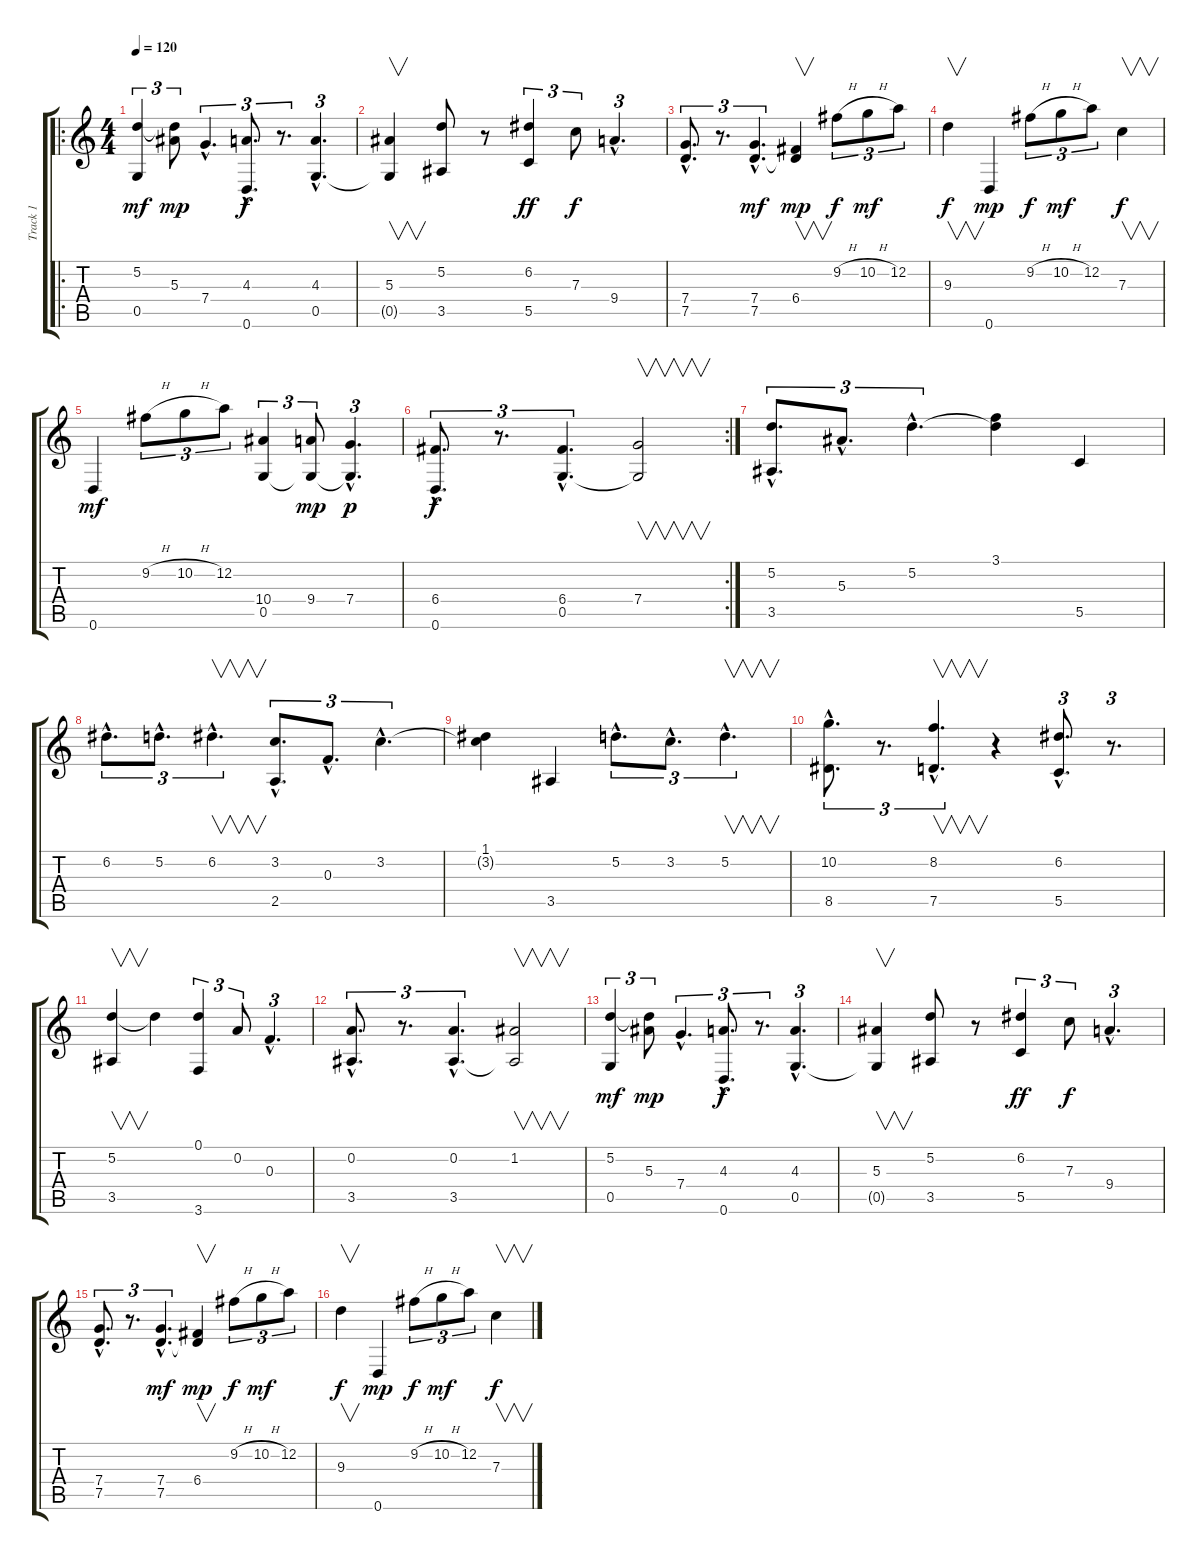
\track ("Track 1" "Track 1") {instrument acousticguitarnylon}
\staff {score tabs}
\tuning (D4 A3 F3 C3 G2 D2) {hide}
\ro
\ts (4 4)
\tempo 120
\clef g2
\ks c
(5.2 0.5).4{tu (3 2) dy mf instrument acousticguitarnylon} (5.2{t} 5.3).8{tu (3 2) dy mp} 7.4{hac}.4{d tu (3 2)} (4.3{hac} 0.6{hac}).8{d tu (3 2) dy f} r.8{d tu (3 2)} (4.3{hac} 0.5{hac}).4{d tu (3 2)} |
(5.3 0.5{t}).4{v} (5.2 3.5).8 r.8 (6.2 5.5).4{tu (3 2) dy ff} 7.3.8{tu (3 2) dy f} 9.4{hac}.4{d tu (3 2)} |
(7.4{hac} 7.5{hac}).8{d tu (3 2)} r.8{d tu (3 2)} (7.4{hac} 7.5{hac}).4{d tu (3 2) dy mf} (6.4 7.5{t}).4{v dy mp} 9.2{h}.8{tu (3 2) dy f} 10.2{h}.8{tu (3 2) dy mf} 12.2.8{tu (3 2)} |
9.3.4{v dy f} 0.6.4{dy mp} 9.2{h}.8{tu (3 2) dy f} 10.2{h}.8{tu (3 2) dy mf} 12.2.8{tu (3 2)} 7.3.4{v dy f} |
0.6.4{dy mf} 9.2{h}.8{tu (3 2)} 10.2{h}.8{tu (3 2)} 12.2.8{tu (3 2)} (10.4 0.5).4{tu (3 2)} (9.4 0.5{t}).8{tu (3 2) dy mp} (7.4{hac} 0.5{hac t}).4{d tu (3 2) dy p} |
\rc 2
(6.4{hac} 0.6{hac}).8{d tu (3 2) dy f} r.8{d tu (3 2)} (6.4{hac} 0.5{hac}).4{d tu (3 2)} (7.4 0.5{t}).2{v} |
(5.2{hac} 3.5{hac}).8{d tu (3 2)} 5.3{hac}.8{d tu (3 2)} 5.2{hac}.4{d tu (3 2)} (3.1 5.2{t}).4 5.5.4 |
6.2{hac}.8{d tu (3 2)} 5.2{hac}.8{d tu (3 2)} 6.2{hac}.4{v d tu (3 2)} (3.2{hac} 2.5{hac}).8{d tu (3 2)} 0.3{hac}.8{d tu (3 2)} 3.2{hac}.4{d tu (3 2)} |
(1.1 3.2{t}).4 3.5.4 5.2{hac}.8{d tu (3 2)} 3.2{hac}.8{d tu (3 2)} 5.2{hac}.4{v d tu (3 2)} |
(10.2{hac} 8.5{hac}).8{d tu (3 2)} r.8{d tu (3 2)} (8.2{hac} 7.5{hac}).4{v d tu (3 2)} r.4 (6.2{hac} 5.5{hac}).8{d tu (3 2)} r.8{d tu (3 2)} |
(5.2 3.5).4{v} 5.2{t}.4 (0.1 3.6).4{tu (3 2)} 0.2.8{tu (3 2)} 0.3{hac}.4{d tu (3 2)} |
(0.2{hac} 3.5{hac}).8{d tu (3 2)} r.8{d tu (3 2)} (0.2{hac} 3.5{hac}).4{d tu (3 2)} (1.2 3.5{t}).2{v} |
(5.2 0.5).4{tu (3 2) dy mf} (5.2{t} 5.3).8{tu (3 2) dy mp} 7.4{hac}.4{d tu (3 2)} (4.3{hac} 0.6{hac}).8{d tu (3 2) dy f} r.8{d tu (3 2)} (4.3{hac} 0.5{hac}).4{d tu (3 2)} |
(5.3 0.5{t}).4{v} (5.2 3.5).8 r.8 (6.2 5.5).4{tu (3 2) dy ff} 7.3.8{tu (3 2) dy f} 9.4{hac}.4{d tu (3 2)} |
(7.4{hac} 7.5{hac}).8{d tu (3 2)} r.8{d tu (3 2)} (7.4{hac} 7.5{hac}).4{d tu (3 2) dy mf} (6.4 7.5{t}).4{v dy mp} 9.2{h}.8{tu (3 2) dy f} 10.2{h}.8{tu (3 2) dy mf} 12.2.8{tu (3 2)} |
9.3.4{v dy f} 0.6.4{dy mp} 9.2{h}.8{tu (3 2) dy f} 10.2{h}.8{tu (3 2) dy mf} 12.2.8{tu (3 2)} 7.3.4{v dy f}
